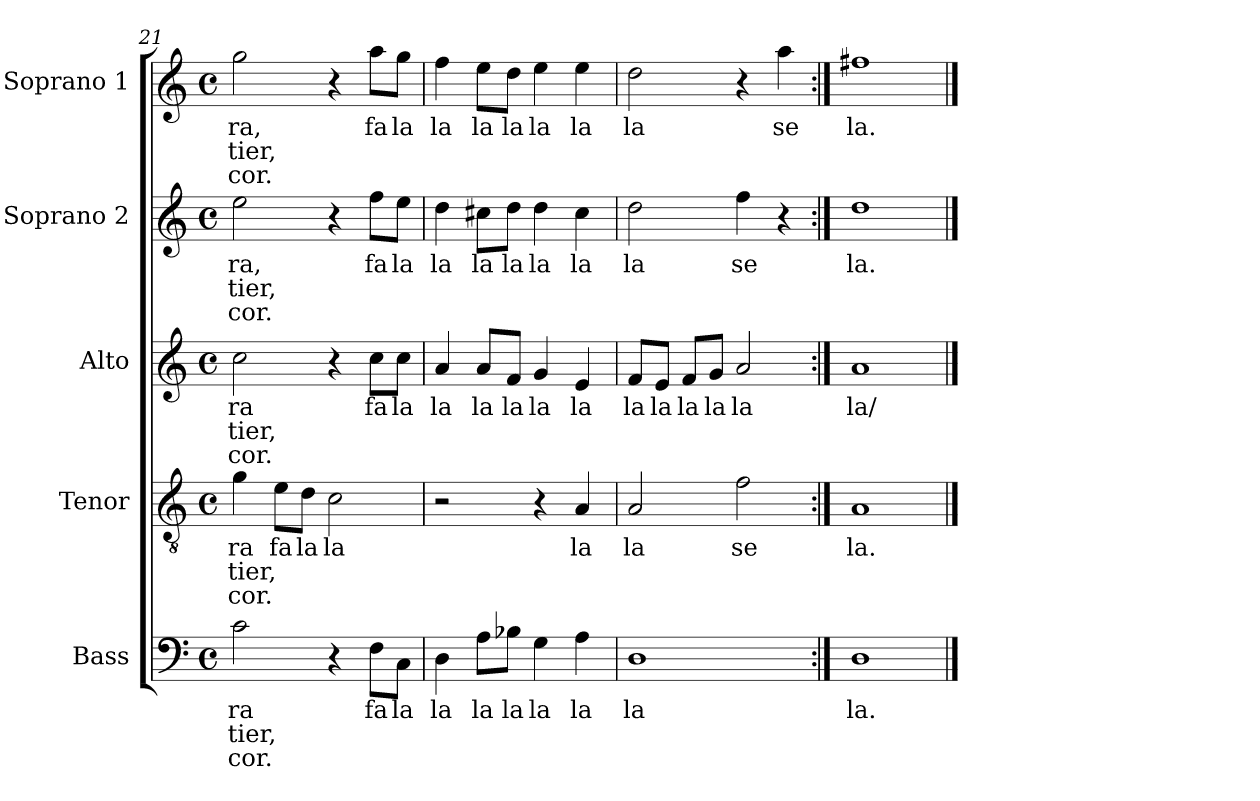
**kern	**text	**text	**text	**kern	**text	**text	**text	**kern	**text	**text	**text	**kern	**text	**text	**text	**kern	**text	**text	**text
*part5	*part5	*part5	*part5	*part4	*part4	*part4	*part4	*part3	*part3	*part3	*part3	*part2	*part2	*part2	*part2	*part1	*part1	*part1	*part1
*staff5	*staff5	*staff5	*staff5	*staff4	*staff4	*staff4	*staff4	*staff3	*staff3	*staff3	*staff3	*staff2	*staff2	*staff2	*staff2	*staff1	*staff1	*staff1	*staff1
*I"Bass	*	*	*	*I"Tenor	*	*	*	*I"Alto	*	*	*	*I"Soprano 2	*	*	*	*I"Soprano 1	*	*	*
*I'B	*	*	*	*I'T	*	*	*	*I'A	*	*	*	*I'S 2	*	*	*	*I'S 1	*	*	*
*clefF4	*	*	*	*clefGv2	*	*	*	*clefG2	*	*	*	*clefG2	*	*	*	*clefG2	*	*	*
*k[]	*	*	*	*k[]	*	*	*	*k[]	*	*	*	*k[]	*	*	*	*k[]	*	*	*
*C:	*	*	*	*C:	*	*	*	*C:	*	*	*	*C:	*	*	*	*C:	*	*	*
*M4/4	*	*	*	*M4/4	*	*	*	*M4/4	*	*	*	*M4/4	*	*	*	*M4/4	*	*	*
*met(c)	*	*	*	*met(c)	*	*	*	*met(c)	*	*	*	*met(c)	*	*	*	*met(c)	*	*	*
=21	=21	=21	=21	=21	=21	=21	=21	=21	=21	=21	=21	=21	=21	=21	=21	=21	=21	=21	=21
!	!LO:LY:b	!LO:LY:b	!LO:LY:b	!	!LO:LY:b	!LO:LY:b	!LO:LY:b	!	!LO:LY:b	!LO:LY:b	!LO:LY:b	!	!LO:LY:b	!LO:LY:b	!LO:LY:b	!	!LO:LY:b	!LO:LY:b	!LO:LY:b
2c\	ra	-tier,	cor.	4g\	-ra	-tier,	cor.	2cc\	-ra	-tier,	cor.	2ee\	-ra,	-tier,	cor.	2gg\	-ra,	-tier,	cor.
!	!	!	!	!	!LO:LY:b	!	!	!	!	!	!	!	!	!	!	!	!	!	!
.	.	.	.	8e\L	fa	.	.	.	.	.	.	.	.	.	.	.	.	.	.
!	!	!	!	!	!LO:LY:b	!	!	!	!	!	!	!	!	!	!	!	!	!	!
.	.	.	.	8d\J	la	.	.	.	.	.	.	.	.	.	.	.	.	.	.
!	!	!	!	!	!LO:LY:b	!	!	!	!	!	!	!	!	!	!	!	!	!	!
4r	.	.	.	2c\	la	.	.	4r	.	.	.	4r	.	.	.	4r	.	.	.
!	!LO:LY:b	!	!	!	!	!	!	!	!LO:LY:b	!	!	!	!LO:LY:b	!	!	!	!LO:LY:b	!	!
8F\L	fa	.	.	.	.	.	.	8cc\L	fa	.	.	8ff\L	fa	.	.	8aa\L	fa	.	.
!	!LO:LY:b	!	!	!	!	!	!	!	!LO:LY:b	!	!	!	!LO:LY:b	!	!	!	!LO:LY:b	!	!
8C\J	la	.	.	.	.	.	.	8cc\J	la	.	.	8ee\J	la	.	.	8gg\J	la	.	.
=22	=22	=22	=22	=22	=22	=22	=22	=22	=22	=22	=22	=22	=22	=22	=22	=22	=22	=22	=22
!	!LO:LY:b	!	!	!	!	!	!	!	!LO:LY:b	!	!	!	!LO:LY:b	!	!	!	!LO:LY:b	!	!
4D\	la	.	.	2r	.	.	.	4a/	la	.	.	4dd\	la	.	.	4ff\	la	.	.
!	!LO:LY:b	!	!	!	!	!	!	!	!LO:LY:b	!	!	!	!LO:LY:b	!	!	!	!LO:LY:b	!	!
8A\L	la	.	.	.	.	.	.	8a/L	la	.	.	8cc#X\L	la	.	.	8ee\L	la	.	.
!	!LO:LY:b	!	!	!	!	!	!	!	!LO:LY:b	!	!	!	!LO:LY:b	!	!	!	!LO:LY:b	!	!
8B-X\J	la	.	.	.	.	.	.	8f/J	la	.	.	8dd\J	la	.	.	8dd\J	la	.	.
!	!LO:LY:b	!	!	!	!	!	!	!	!LO:LY:b	!	!	!	!LO:LY:b	!	!	!	!LO:LY:b	!	!
4G\	la	.	.	4r	.	.	.	4g/	la	.	.	4dd\	la	.	.	4ee\	la	.	.
!	!LO:LY:b	!	!	!	!LO:LY:b	!	!	!	!LO:LY:b	!	!	!	!LO:LY:b	!	!	!	!LO:LY:b	!	!
4A\	la	.	.	4A/	la	.	.	4e/	la	.	.	4cc#\	la	.	.	4ee\	la	.	.
=23	=23	=23	=23	=23	=23	=23	=23	=23	=23	=23	=23	=23	=23	=23	=23	=23	=23	=23	=23
!	!LO:LY:b	!	!	!	!LO:LY:b	!	!	!	!LO:LY:b	!	!	!	!LO:LY:b	!	!	!	!LO:LY:b	!	!
1D	la	.	.	2A/	la	.	.	8f/L	la	.	.	2dd\	la	.	.	2dd\	la	.	.
!	!	!	!	!	!	!	!	!	!LO:LY:b	!	!	!	!	!	!	!	!	!	!
.	.	.	.	.	.	.	.	8e/J	la	.	.	.	.	.	.	.	.	.	.
!	!	!	!	!	!	!	!	!	!LO:LY:b	!	!	!	!	!	!	!	!	!	!
.	.	.	.	.	.	.	.	8f/L	la	.	.	.	.	.	.	.	.	.	.
!	!	!	!	!	!	!	!	!	!LO:LY:b	!	!	!	!	!	!	!	!	!	!
.	.	.	.	.	.	.	.	8g/J	la	.	.	.	.	.	.	.	.	.	.
!	!	!	!	!	!LO:LY:b	!	!	!	!LO:LY:b	!	!	!	!LO:LY:b	!	!	!	!	!	!
.	.	.	.	2f\	se	.	.	2a/	la	.	.	4ff\	se	.	.	4r	.	.	.
!	!	!	!	!	!	!	!	!	!	!	!	!	!	!	!	!	!LO:LY:b	!	!
.	.	.	.	.	.	.	.	.	.	.	.	4r	.	.	.	4aa\	se	.	.
=24:|!	=24:|!	=24:|!	=24:|!	=24:|!	=24:|!	=24:|!	=24:|!	=24:|!	=24:|!	=24:|!	=24:|!	=24:|!	=24:|!	=24:|!	=24:|!	=24:|!	=24:|!	=24:|!	=24:|!
!	!LO:LY:b	!	!	!	!LO:LY:b	!	!	!	!LO:LY:b	!	!	!	!LO:LY:b	!	!	!	!LO:LY:b	!	!
1D	la.	.	.	1A	la.	.	.	1a	la/	.	.	1dd	la.	.	.	1ff#X	la.	.	.
==	==	==	==	==	==	==	==	==	==	==	==	==	==	==	==	==	==	==	==
*-	*-	*-	*-	*-	*-	*-	*-	*-	*-	*-	*-	*-	*-	*-	*-	*-	*-	*-	*-
